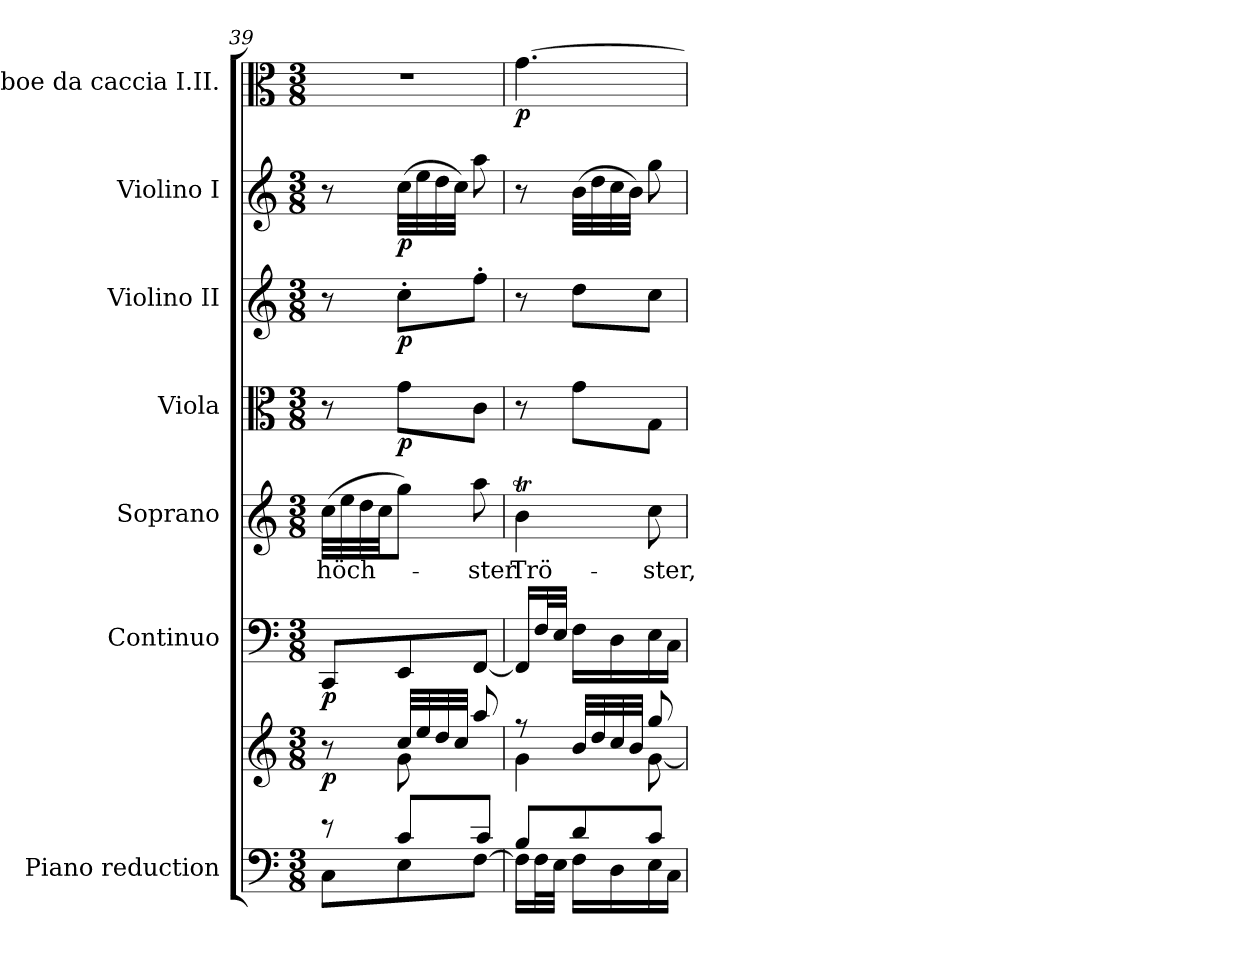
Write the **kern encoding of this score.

**kern	**kern	**dynam	**kern	**dynam	**kern	**text	**kern	**dynam	**kern	**dynam	**kern	**dynam	**kern	**dynam
*part7	*part7	*part7	*part6	*part6	*part5	*part5	*part4	*part4	*part3	*part3	*part2	*part2	*part1	*part1
*staff8	*staff7	*staff7/8	*staff6	*staff6	*staff5	*staff5	*staff4	*staff4	*staff3	*staff3	*staff2	*staff2	*staff1	*staff1
*I"Piano reduction	*	*	*I"Continuo	*	*I"Soprano	*	*I"Viola	*	*I"Violino II	*	*I"Violino I	*	*I"Oboe da caccia I.II.	*
*I'Pno	*	*	*	*	*	*	*I'Vla	*	*I'Vln	*	*I'Vln	*	*I'Ob	*
*clefF4	*clefG2	*	*clefF4	*	*clefG2	*	*clefC3	*	*clefG2	*	*clefG2	*	*clefC3	*
*k[]	*k[]	*	*k[]	*	*k[]	*	*k[]	*	*k[]	*	*k[]	*	*k[]	*
*M3/8	*M3/8	*	*M3/8	*	*M3/8	*	*M3/8	*	*M3/8	*	*M3/8	*	*M3/8	*
=39	=39	=39	=39	=39	=39	=39	=39	=39	=39	=39	=39	=39	=39	=39
*^	*^	*	*	*	*	*	*	*	*	*	*	*	*	*
*	*^	*	*	*	*	*	*	*	*	*	*	*	*	*	*	*
!	!	!	!	!	!LO:DY:b	!	!LO:DY:b	!	!LO:LY:b	!	!	!	!	!	!	!	!
4ryy	8r	8C\L	8r	8ryy	p	8CC/L	p	(>32cc\LLL	höch-	8r	.	8r	.	8r	.	4.r	.
.	.	.	.	.	.	.	.	32ee\	.	.	.	.	.	.	.	.	.
.	.	.	.	.	.	.	.	32dd\	.	.	.	.	.	.	.	.	.
.	.	.	.	.	.	.	.	32cc\JJ	.	.	.	.	.	.	.	.	.
!	!	!	!	!	!	!	!	!	!	!	!LO:DY:b	!	!LO:DY:b	!	!LO:DY:b	!	!
.	8c/L	8E\	32cc/LLL	8g\L	.	8EE/	.	8gg\J)	.	8g\L	p	8cc'\L	p	(>32cc\LLL	p	.	.
.	.	.	32ee/	.	.	.	.	.	.	.	.	.	.	32ee\	.	.	.
.	.	.	32dd/	.	.	.	.	.	.	.	.	.	.	32dd\	.	.	.
.	.	.	32cc/JJJ	.	.	.	.	.	.	.	.	.	.	32cc\JJJ)	.	.	.
!	!	!	!	!	!	!	!	!	!LO:LY:b	!	!	!	!	!	!	!	!
8f/J	8c/J	[8F\J	8aa/	8ryy	.	[8FF/J	.	8aa\	-ster	8c\J	.	8ff'\J	.	8aa\	.	.	.
=40	=40	=40	=40	=40	=40	=40	=40	=40	=40	=40	=40	=40	=40	=40	=40	=40	=40
!	!	!	!	!	!	!	!	!	!LO:LY:b	!	!	!	!	!	!	!	!LO:DY:b
*	*v	*v	*	*	*	*	*	*	*	*	*	*	*	*	*	*	*
8B/L	16F\LL]	8r	4g\	.	16FF/LL]	.	4bt\	Trö-	8r	.	8r	.	8r	.	[4.g\	p
.	32F\L	.	.	.	32F/L	.	.	.	.	.	.	.	.	.	.	.
.	32E\JJJ	.	.	.	32E/JJJ	.	.	.	.	.	.	.	.	.	.	.
8d/	16F\LL	32b/LLL	.	.	16F\LL	.	.	.	8g\L	.	8dd\L	.	(>32b\LLL	.	.	.
.	.	32dd/	.	.	.	.	.	.	.	.	.	.	32dd\	.	.	.
.	16D\	32cc/	.	.	16D\	.	.	.	.	.	.	.	32cc\	.	.	.
.	.	32b/JJJ	.	.	.	.	.	.	.	.	.	.	32b\JJJ)	.	.	.
!	!	!	!	!	!	!	!	!LO:LY:b	!	!	!	!	!	!	!	!
8c/J	16E\	8gg/	[8g\	.	16E\	.	8cc\	-ster,	8G\J	.	8cc\J	.	8gg\	.	.	.
.	16C\JJ	.	.	.	16C\JJ	.	.	.	.	.	.	.	.	.	.	.
*v	*v	*	*	*	*	*	*	*	*	*	*	*	*	*	*	*
*	*v	*v	*	*	*	*	*	*	*	*	*	*	*	*	*
=	=	=	=	=	=	=	=	=	=	=	=	=	=	=
*-	*-	*-	*-	*-	*-	*-	*-	*-	*-	*-	*-	*-	*-	*-
